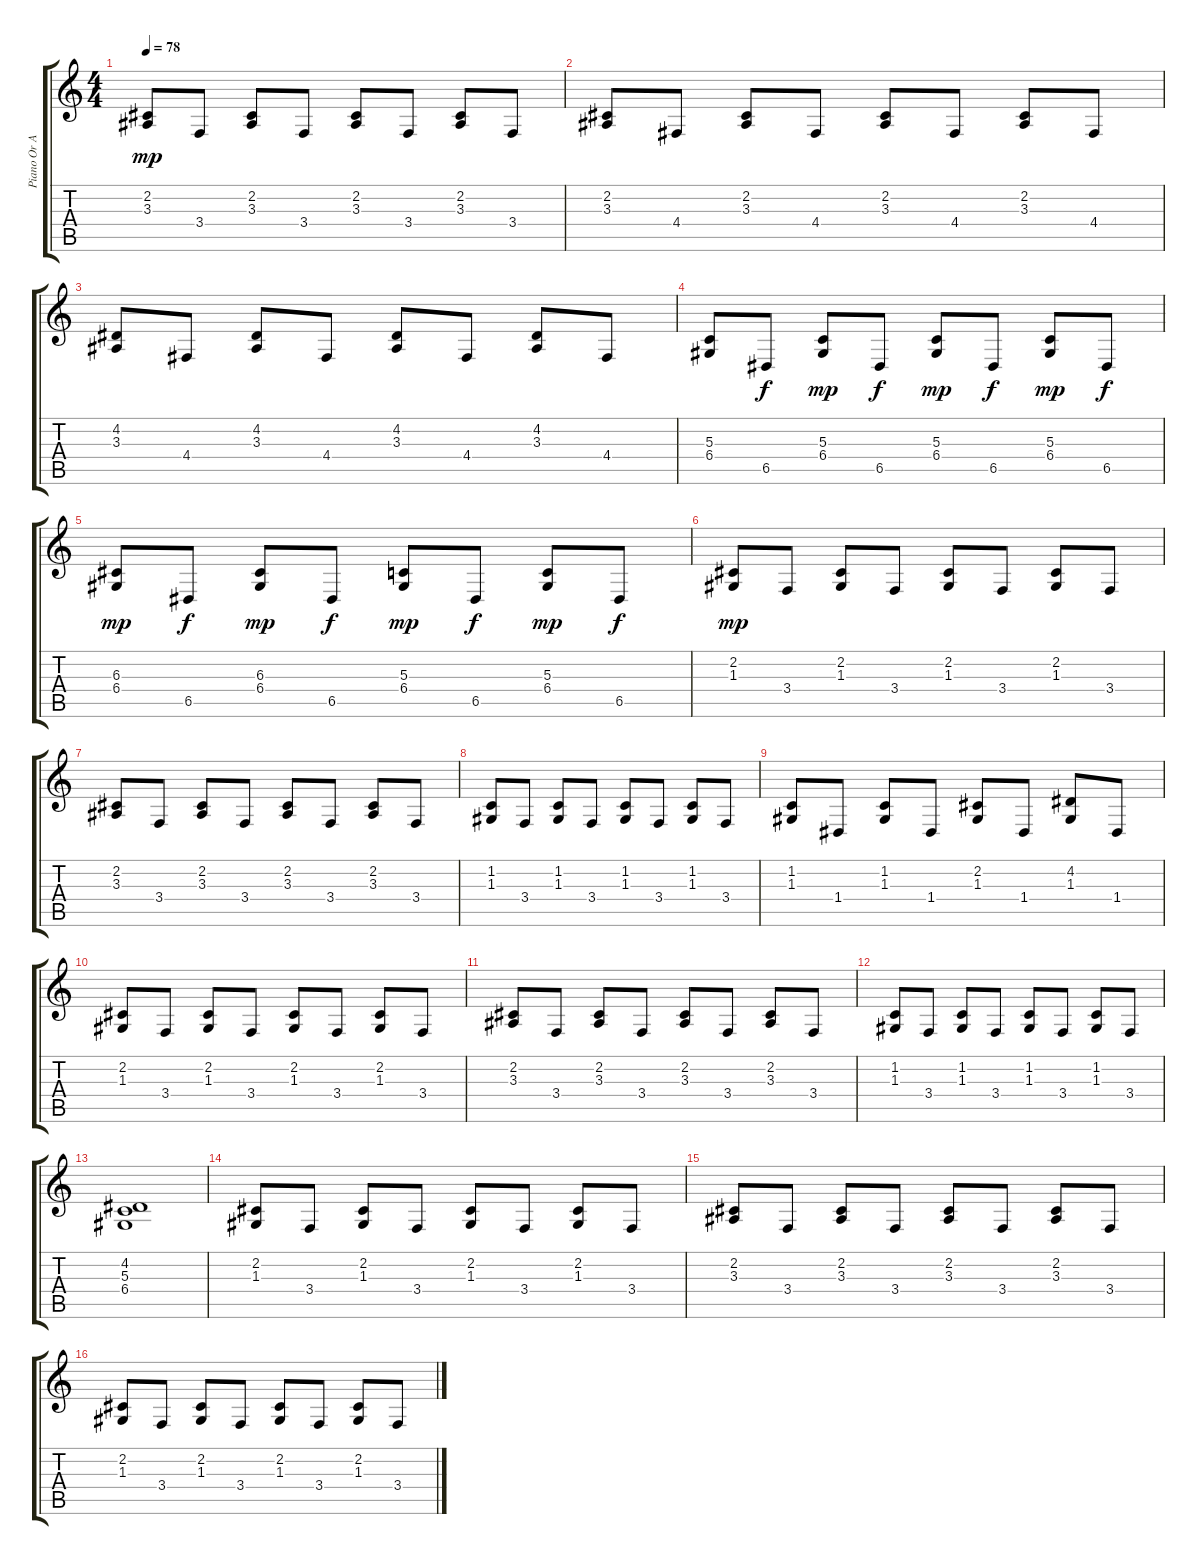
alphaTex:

\track ("Piano Or Acoustica Guitar" "Piano Or A") {instrument acousticgrandpiano}
\staff {score tabs}
\tuning (E4 B3 G3 D3 A2 E2) {hide}
\ts (4 4)
\tempo 78
\clef g2
\ks c
(2.2 3.3).8{dy mp} 3.4.8 (2.2 3.3).8 3.4.8 (2.2 3.3).8 3.4.8 (2.2 3.3).8 3.4.8 |
(2.2 3.3).8 4.4.8 (2.2 3.3).8 4.4.8 (2.2 3.3).8 4.4.8 (2.2 3.3).8 4.4.8 |
(4.2 3.3).8 4.4.8 (4.2 3.3).8 4.4.8 (4.2 3.3).8 4.4.8 (4.2 3.3).8 4.4.8 |
(5.3 6.4).8 6.5.8{dy f} (5.3 6.4).8{dy mp} 6.5.8{dy f} (5.3 6.4).8{dy mp} 6.5.8{dy f} (5.3 6.4).8{dy mp} 6.5.8{dy f} |
(6.3 6.4).8{dy mp} 6.5.8{dy f} (6.3 6.4).8{dy mp} 6.5.8{dy f} (5.3 6.4).8{dy mp} 6.5.8{dy f} (5.3 6.4).8{dy mp} 6.5.8{dy f} |
(2.2 1.3).8{dy mp} 3.4.8 (2.2 1.3).8 3.4.8 (2.2 1.3).8 3.4.8 (2.2 1.3).8 3.4.8 |
(2.2 3.3).8 3.4.8 (2.2 3.3).8 3.4.8 (2.2 3.3).8 3.4.8 (2.2 3.3).8 3.4.8 |
(1.2 1.3).8 3.4.8 (1.2 1.3).8 3.4.8 (1.2 1.3).8 3.4.8 (1.2 1.3).8 3.4.8 |
(1.2 1.3).8 1.4.8 (1.2 1.3).8 1.4.8 (2.2 1.3).8 1.4.8 (4.2 1.3).8 1.4.8 |
(2.2 1.3).8 3.4.8 (2.2 1.3).8 3.4.8 (2.2 1.3).8 3.4.8 (2.2 1.3).8 3.4.8 |
(2.2 3.3).8 3.4.8 (2.2 3.3).8 3.4.8 (2.2 3.3).8 3.4.8 (2.2 3.3).8 3.4.8 |
(1.2 1.3).8 3.4.8 (1.2 1.3).8 3.4.8 (1.2 1.3).8 3.4.8 (1.2 1.3).8 3.4.8 |
(4.2 5.3 6.4).1 |
(2.2 1.3).8 3.4.8 (2.2 1.3).8 3.4.8 (2.2 1.3).8 3.4.8 (2.2 1.3).8 3.4.8 |
(2.2 3.3).8 3.4.8 (2.2 3.3).8 3.4.8 (2.2 3.3).8 3.4.8 (2.2 3.3).8 3.4.8 |
(2.2 1.3).8 3.4.8 (2.2 1.3).8 3.4.8 (2.2 1.3).8 3.4.8 (2.2 1.3).8 3.4.8
